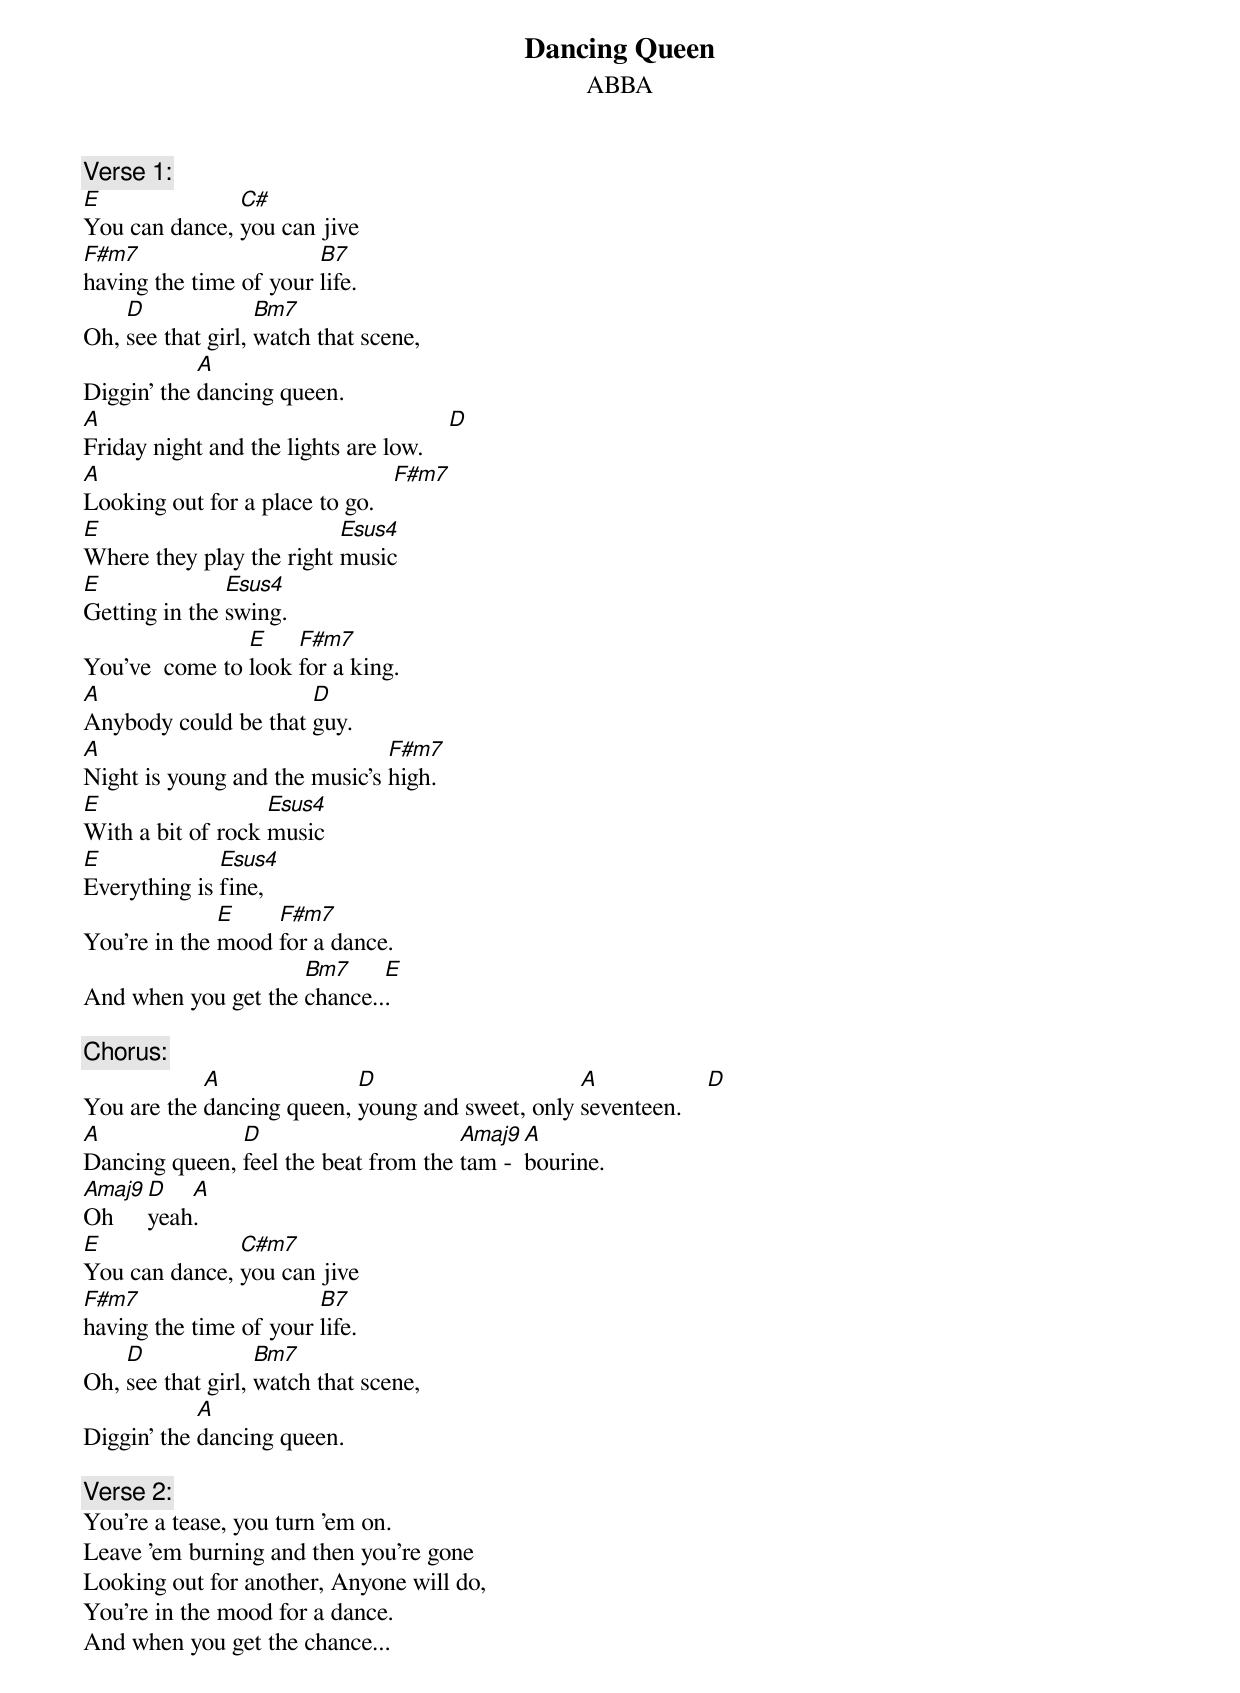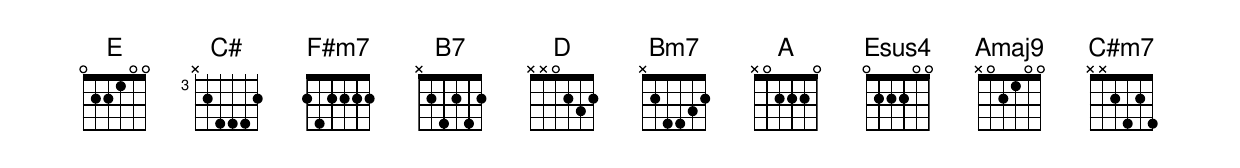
{t:Dancing Queen}
{st:ABBA}
{define Amaj9 base-fret 1 frets x 0 2 1 0 0}
{define B7 base-fret 1 frets x 2 4 2 4 2}
{define Bm7 base-fret 1 frets x 2 4 4 3 2}
{define F#m7 base-fret 1 frets 2 4 2 2 2 2}
{define C# base-fret 3 frets x 2 4 4 4 2}

{c:Verse 1:}
[E]You can dance, [C#]you can jive
[F#m7]having the time of your [B7]life.
Oh, [D]see that girl, [Bm7]watch that scene,
Diggin' the [A]dancing queen.
[A]Friday night and the lights are low.    [D]
[A]Looking out for a place to go.   [F#m7]
[E]Where they play the right [Esus4]music
[E]Getting in the [Esus4]swing.
You've  come to [E]look [F#m7]for a king.
[A]Anybody could be that [D]guy.
[A]Night is young and the music's [F#m7]high.
[E]With a bit of rock [Esus4]music
[E]Everything is [Esus4]fine,
You're in the [E]mood [F#m7]for a dance.
And when you get the [Bm7]chance..[E].

{c:Chorus:}
You are the [A]dancing queen, [D]young and sweet, only [A]seventeen.    [D]
[A]Dancing queen, [D]feel the beat from the [Amaj9]tam - [A]bourine.
[Amaj9]Oh    [D]yeah[A].
[E]You can dance, [C#m7]you can jive
[F#m7]having the time of your [B7]life.
Oh, [D]see that girl, [Bm7]watch that scene,
Diggin' the [A]dancing queen.

{c:Verse 2:}
You're a tease, you turn 'em on.
Leave 'em burning and then you're gone
Looking out for another, Anyone will do,
You're in the mood for a dance.
And when you get the chance...
